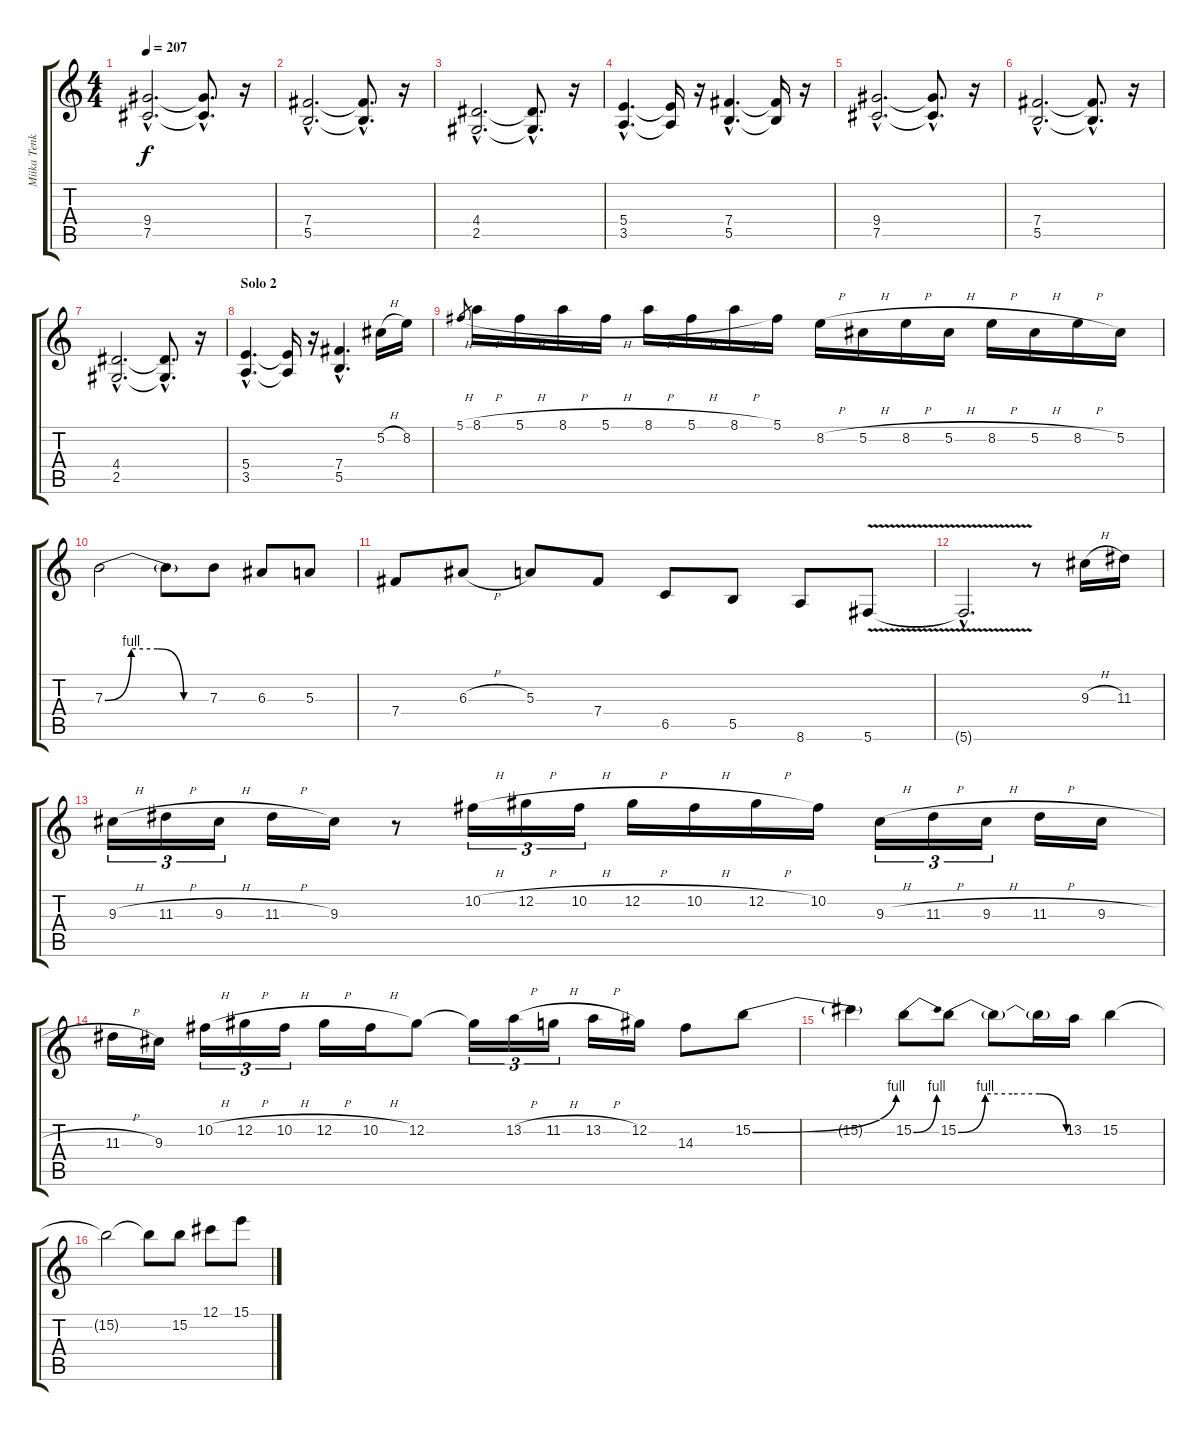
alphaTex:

\track ("Miika Tenkkula" "Miika Tenk") {instrument overdrivenguitar}
\staff {score tabs}
\tuning (Db4 Ab3 E3 B2 Gb2 Db2) {hide}
\ts (4 4)
\tempo 207
\clef g2
\ks c
(9.4{hac} 7.5{hac}).2{d dy f} (9.4{hac t} 7.5{hac t}).8{d} r.16 |
(7.4{hac} 5.5{hac}).2{d} (7.4{hac t} 5.5{hac t}).8{d} r.16 |
(4.4{hac} 2.5{hac}).2{d} (4.4{hac t} 2.5{hac t}).8{d} r.16 |
(5.4{hac} 3.5{hac}).4{d} (5.4{t} 3.5{t}).16 r.16 (7.4{hac} 5.5{hac}).4{d} (7.4{t} 5.5{t}).16 r.16 |
(9.4{hac} 7.5{hac}).2{d} (9.4{hac t} 7.5{hac t}).8{d} r.16 |
(7.4{hac} 5.5{hac}).2{d} (7.4{hac t} 5.5{hac t}).8{d} r.16 |
(4.4{hac} 2.5{hac}).2{d} (4.4{hac t} 2.5{hac t}).8{d} r.16 |
\section ("" "Solo 2")
(5.4{hac} 3.5{hac}).4{d} (5.4{t} 3.5{t}).16 r.16 (7.4{hac} 5.5{hac}).4{d} 5.2{h}.16{volume 16 balance 8} 8.2.16 |
5.1{h}.8{gr} 8.1{h}.16 5.1{h}.16 8.1{h}.16 5.1{h}.16 8.1{h}.16 5.1{h}.16 8.1{h}.16 5.1.16 8.2{h}.16 5.2{h}.16 8.2{h}.16 5.2{h}.16 8.2{h}.16 5.2{h}.16 8.2{h}.16 5.2.16 |
7.3{be (custom 0 0 15 4 30 4 45 0 60 0)}.2 7.3{t}.8 7.3.8 6.3.8 5.3.8 |
7.4.8 6.3{h}.8 5.3.8 7.4.8 6.5.8 5.5.8 8.6.8 5.6{v}.8 |
5.6{hac t}.2{d} r.8 9.3{h}.16 11.3.16 |
9.3{h}.16{tu (3 2)} 11.3{h}.16{tu (3 2)} 9.3{h}.16{tu (3 2)} 11.3{h}.16 9.3.16 r.8 10.2{h}.16{tu (3 2)} 12.2{h}.16{tu (3 2)} 10.2{h}.16{tu (3 2)} 12.2{h}.16 10.2{h}.16 12.2{h}.16 10.2.16 9.3{h}.16{tu (3 2)} 11.3{h}.16{tu (3 2)} 9.3{h}.16{tu (3 2)} 11.3{h}.16 9.3{h}.16 |
11.3{h}.16 9.3.16 10.2{h}.16{tu (3 2)} 12.2{h}.16{tu (3 2)} 10.2{h}.16{tu (3 2)} 12.2{h}.16 10.2{h}.16 12.2.8 12.2{t}.16{tu (3 2)} 13.2{h}.16{tu (3 2)} 11.2{h}.16{tu (3 2)} 13.2{h}.16 12.2.16 14.3.8 15.2{be (bend 0 0 60 4)}.8 |
15.2{t}.4 15.2{be (bend 0 0 60 4)}.8 15.2{be (custom 0 0 15 4 30 4 45 4 60 0)}.8 15.2{t}.8 15.2{t}.16 13.2.16 15.2.4 |
15.2{t}.2 15.2{t}.8 15.2.8 12.1.8 15.1.8
